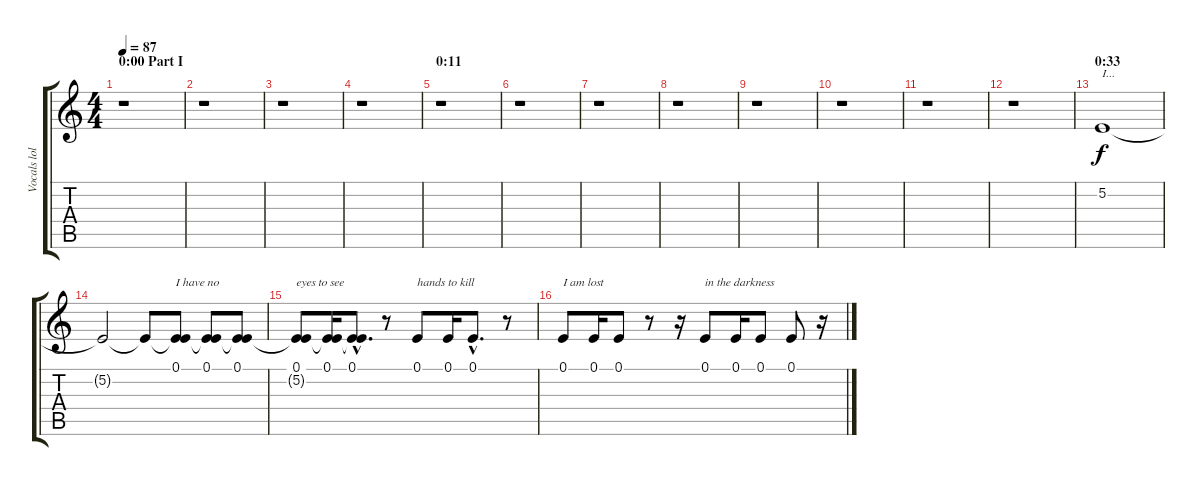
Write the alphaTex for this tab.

\track ("Vocals lol + Lyrics" "Vocals lol") {instrument breathnoise}
\staff {score tabs}
\tuning (E4 B3 G3 D3 A2 E2) {hide}
\ts (4 4)
\section ("" "0:00 Part I")
\tempo 87
\clef g2
\ks c
r.1{dy f instrument breathnoise} |
r.1 |
r.1 |
r.1 |
\section ("" "0:11")
r.1 |
r.1 |
r.1 |
r.1 |
r.1 |
r.1 |
r.1 |
r.1 |
\section ("" "0:33")
5.2.1{txt "I..."} |
5.2{t}.2 5.2{t}.8 (0.1 5.2{t}).8{txt "I have no"} (0.1 5.2{t}).8 (0.1 5.2{t}).8 |
(0.1 5.2{t}).8{txt "eyes to see"} (0.1 5.2{t}).16 (0.1{hac} 5.2{hac t}).8{d} r.8 0.1.8{txt "hands to kill"} 0.1.16 0.1{hac}.8{d} r.8 |
0.1.8{txt "I am lost"} 0.1.16 0.1.8 r.8 r.16 0.1.8{txt "in the darkness"} 0.1.16 0.1.8 0.1.8 r.16
